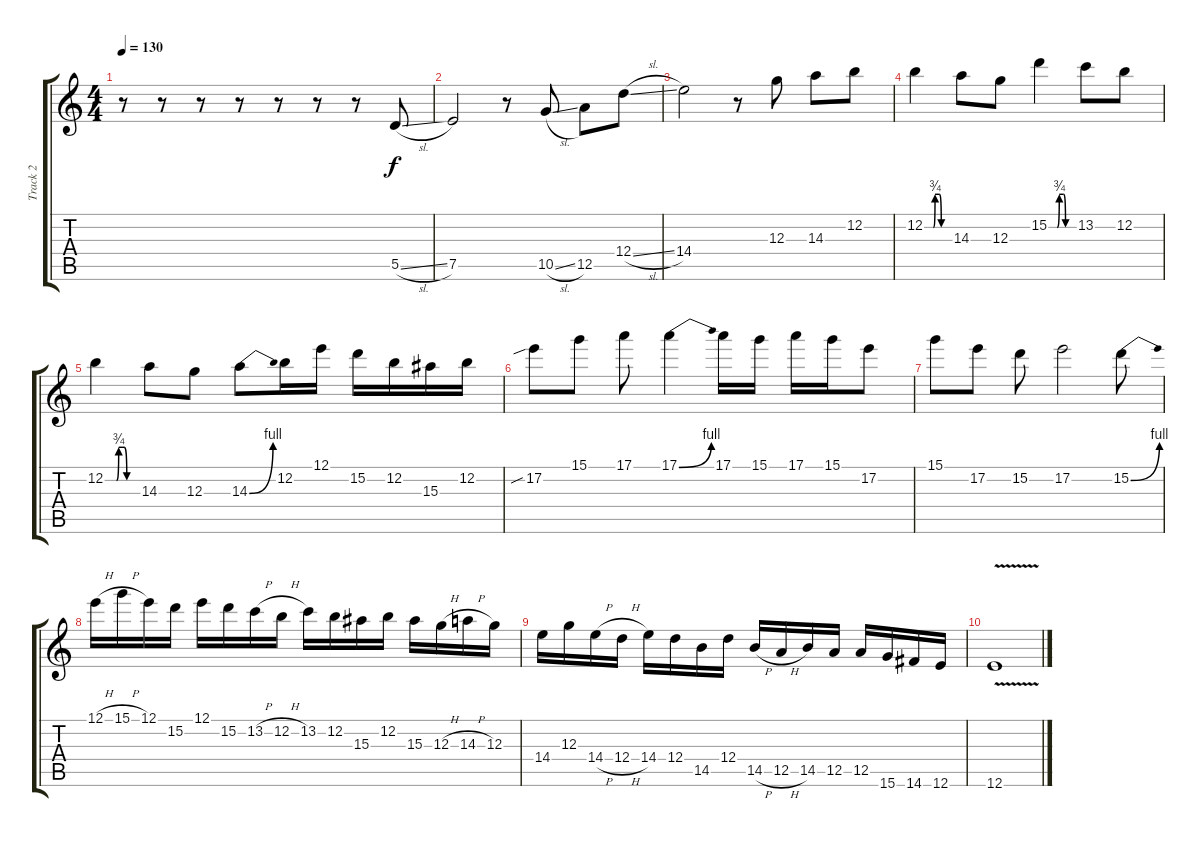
\track ("Track 2" "Track 2") {instrument distortionguitar}
\staff {score tabs}
\tuning (E4 B3 G3 D3 A2 E2) {hide}
\ts (4 4)
\tempo 130
\clef g2
\ks c
r.8{dy f} r.8 r.8 r.8 r.8 r.8 r.8 5.5{sl}.8 |
7.5.2 r.8 10.5{sl}.8 12.5.8 12.4{sl}.8 |
14.4.2 r.8 12.3.8 14.3.8 12.2.8 |
12.2{be (custom 0 0 21 0 25 3 35 3 40 0 60 0)}.4 14.3.8 12.3.8 15.2{be (custom 0 0 20 0 25 3 35 3 40 0 60 0)}.4 13.2.8 12.2.8 |
12.2{be (custom 0 0 21 0 25 3 35 3 40 0 60 0)}.4 14.3.8 12.3.8 14.3{be (bend 0 0 60 4)}.8 12.2.16 12.1.16 15.2.16 12.2.16 15.3.16 12.2.16 |
17.2{sib}.8 15.1.8 17.1.8 17.1{be (bend 0 0 60 4)}.4 17.1.16 15.1.16 17.1.16 15.1.16 17.2.8 |
15.1.8 17.2.8 15.2.8 17.2.2 15.2{be (bend 0 0 60 4)}.8 |
12.1{h}.16 15.1{h}.16 12.1.16 15.2.16 12.1.16 15.2.16 13.2{h}.16 12.2{h}.16 13.2.16 12.2.16 15.3.16 12.2.16 15.3.16 12.3{h}.16 14.3{h}.16 12.3.16 |
14.4.16 12.3.16 14.4{h}.16 12.4{h}.16 14.4.16 12.4.16 14.5.16 12.4.16 14.5{h}.16 12.5{h}.16 14.5.16 12.5.16 12.5.16 15.6.16 14.6.16 12.6.16 |
12.6{v}.1
